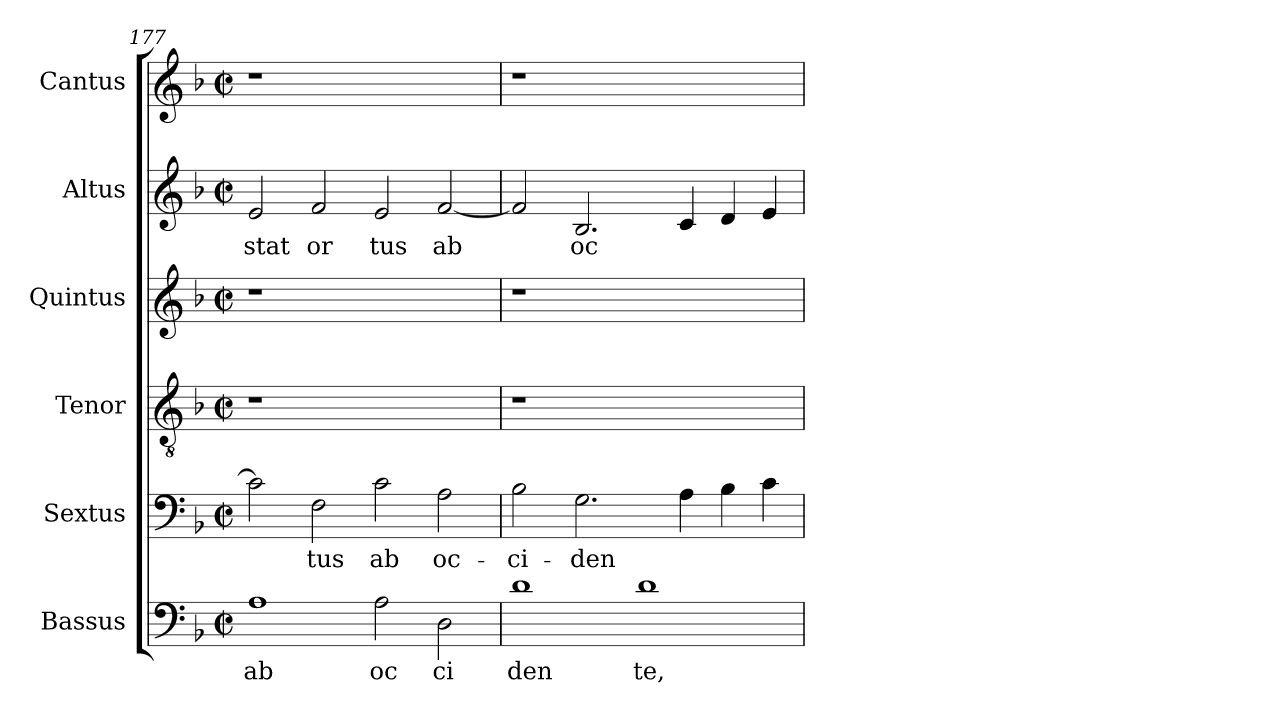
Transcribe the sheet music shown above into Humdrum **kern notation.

**kern	**text	**kern	**text	**kern	**kern	**kern	**text	**kern
*part6	*part6	*part5	*part5	*part4	*part3	*part2	*part2	*part1
*staff6	*staff6	*staff5	*staff5	*staff4	*staff3	*staff2	*staff2	*staff1
*I"Bassus	*	*I"Sextus	*	*I"Tenor	*I"Quintus	*I"Altus	*	*I"Cantus
*I'Bassus	*	*I'Sextus	*	*I'Tenor	*I'Quintus	*I'Altus	*	*I'Cantus
*clefF4	*	*clefF4	*	*clefGv2	*clefG2	*clefG2	*	*clefG2
*k[b-]	*	*k[b-]	*	*k[b-]	*k[b-]	*k[b-]	*	*k[b-]
*F:	*	*F:	*	*F:	*F:	*F:	*	*F:
*M2/2	*	*M2/2	*	*M2/2	*M2/2	*M2/2	*	*M2/2
*met(c|)	*	*met(c|)	*	*met(c|)	*met(c|)	*met(c|)	*	*met(c|)
=177	=177	=177	=177	=177	=177	=177	=177	=177
!	!LO:LY:b:cj	!	!LO:LY:b:cj	!	!	!	!LO:LY:b:cj	!
1A	ab	2c\]	--	1r	1r	2e/	stat	1r
!	!	!	!LO:LY:b:cj	!	!	!	!LO:LY:b:cj	!
.	.	2F\	-tus	.	.	2f/	or	.
!	!LO:LY:b:cj	!	!LO:LY:b:cj	!	!	!	!LO:LY:b:cj	!
2A\	oc	2c\	ab	1ryy	1ryy	2e/	tus	1ryy
!	!LO:LY:b:cj	!	!LO:LY:b:cj	!	!	!	!LO:LY:b:cj	!
2D\	ci	2A\	oc-	.	.	[<2f/	ab	.
=178	=178	=178	=178	=178	=178	=178	=178	=178
!	!LO:LY:b:cj	!	!LO:LY:b:cj	!	!	!	!LO:LY:b:cj	!
1d	den	2B-\	-ci-	1r	1r	2f/]	.	1r
!	!	!	!LO:LY:b:cj	!	!	!	!LO:LY:b:cj	!
.	.	2.G\	-den-	.	.	2.B-/	oc	.
!	!LO:LY:b:cj	!	!	!	!	!	!	!
1d	te,	.	.	1ryy	1ryy	.	.	1ryy
!	!	!	!LO:LY:b:cj	!	!	!	!LO:LY:b:cj	!
.	.	4A\	--	.	.	4c/	.	.
!	!	!	!LO:LY:b:cj	!	!	!	!LO:LY:b:cj	!
.	.	4B-\	--	.	.	4d/	.	.
!	!	!	!LO:LY:b:cj	!	!	!	!LO:LY:b:cj	!
.	.	4c\	--	.	.	4e/	.	.
=	=	=	=	=	=	=	=	=
*-	*-	*-	*-	*-	*-	*-	*-	*-
